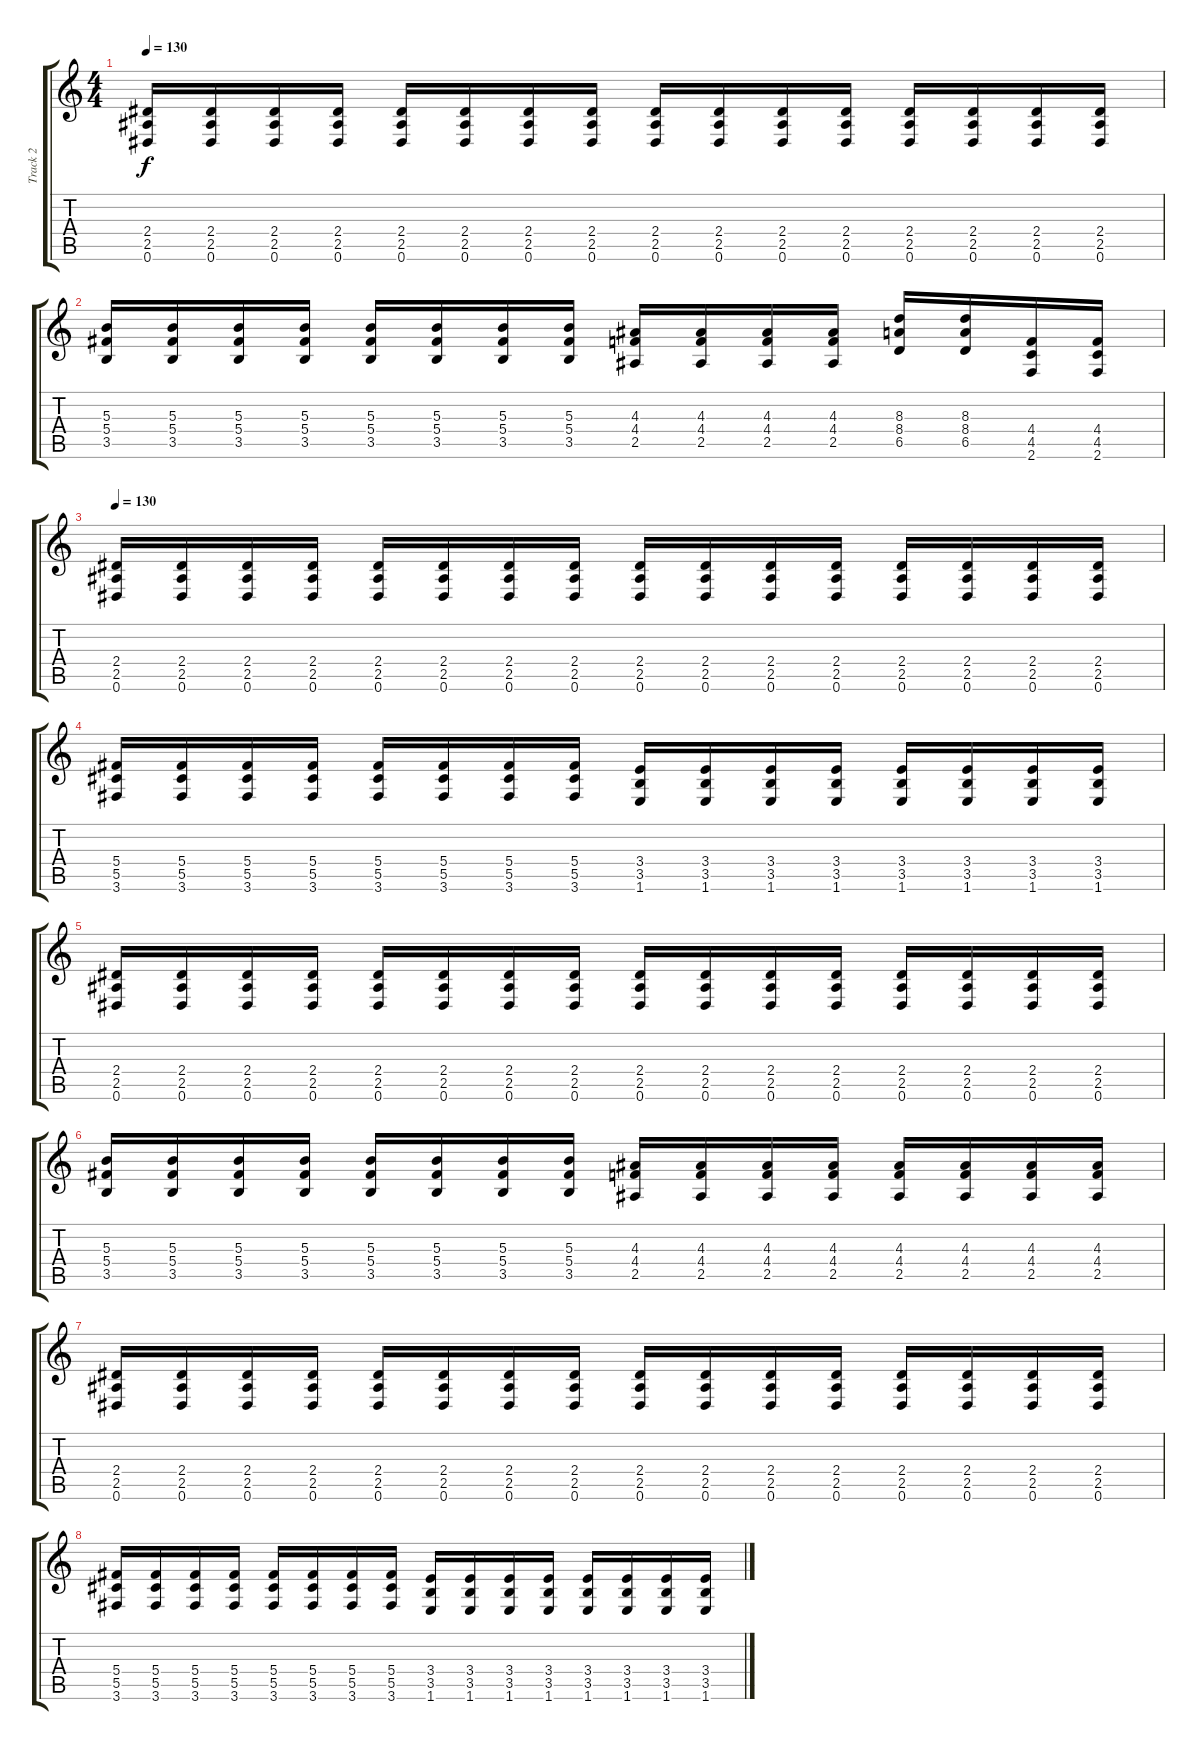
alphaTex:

\track ("Track 2" "Track 2") {instrument distortionguitar}
\staff {score tabs}
\tuning (Eb4 Bb3 Gb3 Db3 Ab2 Eb2) {hide}
\ts (4 4)
\tempo 130
\clef g2
\ks c
(2.4 2.5 0.6).16{dy f} (2.4 2.5 0.6).16 (2.4 2.5 0.6).16 (2.4 2.5 0.6).16 (2.4 2.5 0.6).16 (2.4 2.5 0.6).16 (2.4 2.5 0.6).16 (2.4 2.5 0.6).16 (2.4 2.5 0.6).16 (2.4 2.5 0.6).16 (2.4 2.5 0.6).16 (2.4 2.5 0.6).16 (2.4 2.5 0.6).16 (2.4 2.5 0.6).16 (2.4 2.5 0.6).16 (2.4 2.5 0.6).16 |
(5.3 5.4 3.5).16 (5.3 5.4 3.5).16 (5.3 5.4 3.5).16 (5.3 5.4 3.5).16 (5.3 5.4 3.5).16 (5.3 5.4 3.5).16 (5.3 5.4 3.5).16 (5.3 5.4 3.5).16 (4.3 4.4 2.5).16 (4.3 4.4 2.5).16 (4.3 4.4 2.5).16 (4.3 4.4 2.5).16 (8.3 8.4 6.5).16 (8.3 8.4 6.5).16 (4.4 4.5 2.6).16 (4.4 4.5 2.6).16 |
\tempo 130
(2.4 2.5 0.6).16 (2.4 2.5 0.6).16 (2.4 2.5 0.6).16 (2.4 2.5 0.6).16 (2.4 2.5 0.6).16 (2.4 2.5 0.6).16 (2.4 2.5 0.6).16 (2.4 2.5 0.6).16 (2.4 2.5 0.6).16 (2.4 2.5 0.6).16 (2.4 2.5 0.6).16 (2.4 2.5 0.6).16 (2.4 2.5 0.6).16 (2.4 2.5 0.6).16 (2.4 2.5 0.6).16 (2.4 2.5 0.6).16 |
(5.4 5.5 3.6).16 (5.4 5.5 3.6).16 (5.4 5.5 3.6).16 (5.4 5.5 3.6).16 (5.4 5.5 3.6).16 (5.4 5.5 3.6).16 (5.4 5.5 3.6).16 (5.4 5.5 3.6).16 (3.4 3.5 1.6).16 (3.4 3.5 1.6).16 (3.4 3.5 1.6).16 (3.4 3.5 1.6).16 (3.4 3.5 1.6).16 (3.4 3.5 1.6).16 (3.4 3.5 1.6).16 (3.4 3.5 1.6).16 |
(2.4 2.5 0.6).16 (2.4 2.5 0.6).16 (2.4 2.5 0.6).16 (2.4 2.5 0.6).16 (2.4 2.5 0.6).16 (2.4 2.5 0.6).16 (2.4 2.5 0.6).16 (2.4 2.5 0.6).16 (2.4 2.5 0.6).16 (2.4 2.5 0.6).16 (2.4 2.5 0.6).16 (2.4 2.5 0.6).16 (2.4 2.5 0.6).16 (2.4 2.5 0.6).16 (2.4 2.5 0.6).16 (2.4 2.5 0.6).16 |
(5.3 5.4 3.5).16 (5.3 5.4 3.5).16 (5.3 5.4 3.5).16 (5.3 5.4 3.5).16 (5.3 5.4 3.5).16 (5.3 5.4 3.5).16 (5.3 5.4 3.5).16 (5.3 5.4 3.5).16 (4.3 4.4 2.5).16 (4.3 4.4 2.5).16 (4.3 4.4 2.5).16 (4.3 4.4 2.5).16 (4.3 4.4 2.5).16 (4.3 4.4 2.5).16 (4.3 4.4 2.5).16 (4.3 4.4 2.5).16 |
(2.4 2.5 0.6).16 (2.4 2.5 0.6).16 (2.4 2.5 0.6).16 (2.4 2.5 0.6).16 (2.4 2.5 0.6).16 (2.4 2.5 0.6).16 (2.4 2.5 0.6).16 (2.4 2.5 0.6).16 (2.4 2.5 0.6).16 (2.4 2.5 0.6).16 (2.4 2.5 0.6).16 (2.4 2.5 0.6).16 (2.4 2.5 0.6).16 (2.4 2.5 0.6).16 (2.4 2.5 0.6).16 (2.4 2.5 0.6).16 |
(5.4 5.5 3.6).16 (5.4 5.5 3.6).16 (5.4 5.5 3.6).16 (5.4 5.5 3.6).16 (5.4 5.5 3.6).16 (5.4 5.5 3.6).16 (5.4 5.5 3.6).16 (5.4 5.5 3.6).16 (3.4 3.5 1.6).16 (3.4 3.5 1.6).16 (3.4 3.5 1.6).16 (3.4 3.5 1.6).16 (3.4 3.5 1.6).16 (3.4 3.5 1.6).16 (3.4 3.5 1.6).16 (3.4 3.5 1.6).16
